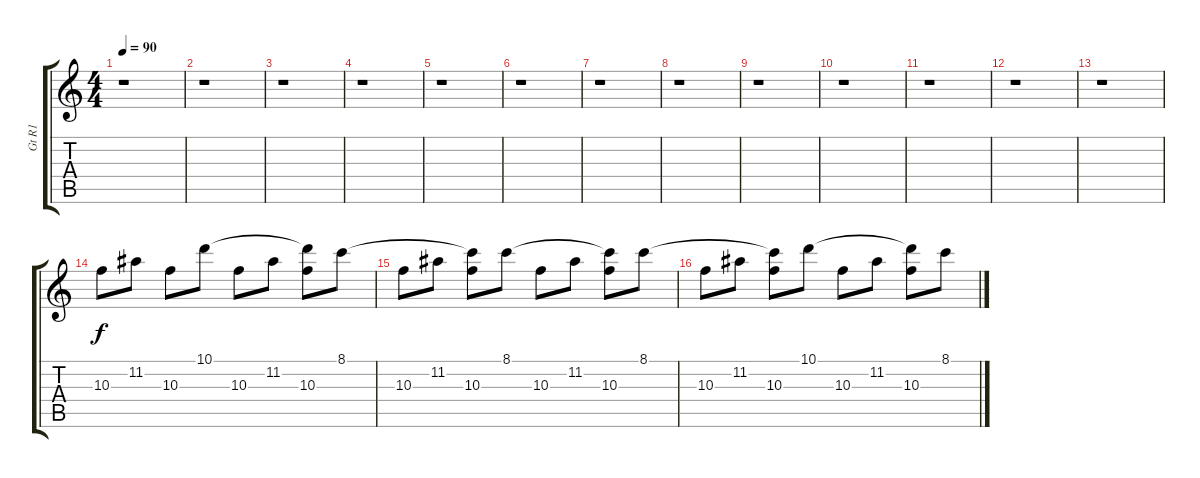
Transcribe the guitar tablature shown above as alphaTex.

\track ("Gt R1" "Gt R1") {instrument acousticguitarsteel}
\staff {score tabs}
\tuning (E4 B3 G3 D3 A2 E2) {hide}
\ts (4 4)
\tempo 90
\clef g2
\ks c
r.1{dy f} |
r.1 |
r.1 |
r.1 |
r.1 |
r.1 |
r.1 |
r.1 |
r.1 |
r.1 |
r.1 |
r.1 |
r.1 |
10.3.8 11.2.8 10.3.8 10.1.8 10.3.8 11.2.8 (10.1{t} 10.3).8 8.1.8 |
10.3.8 11.2.8 (8.1{t} 10.3).8 8.1.8 10.3.8 11.2.8 (8.1{t} 10.3).8 8.1.8 |
10.3.8 11.2.8 (8.1{t} 10.3).8 10.1.8 10.3.8 11.2.8 (10.1{t} 10.3).8 8.1.8
